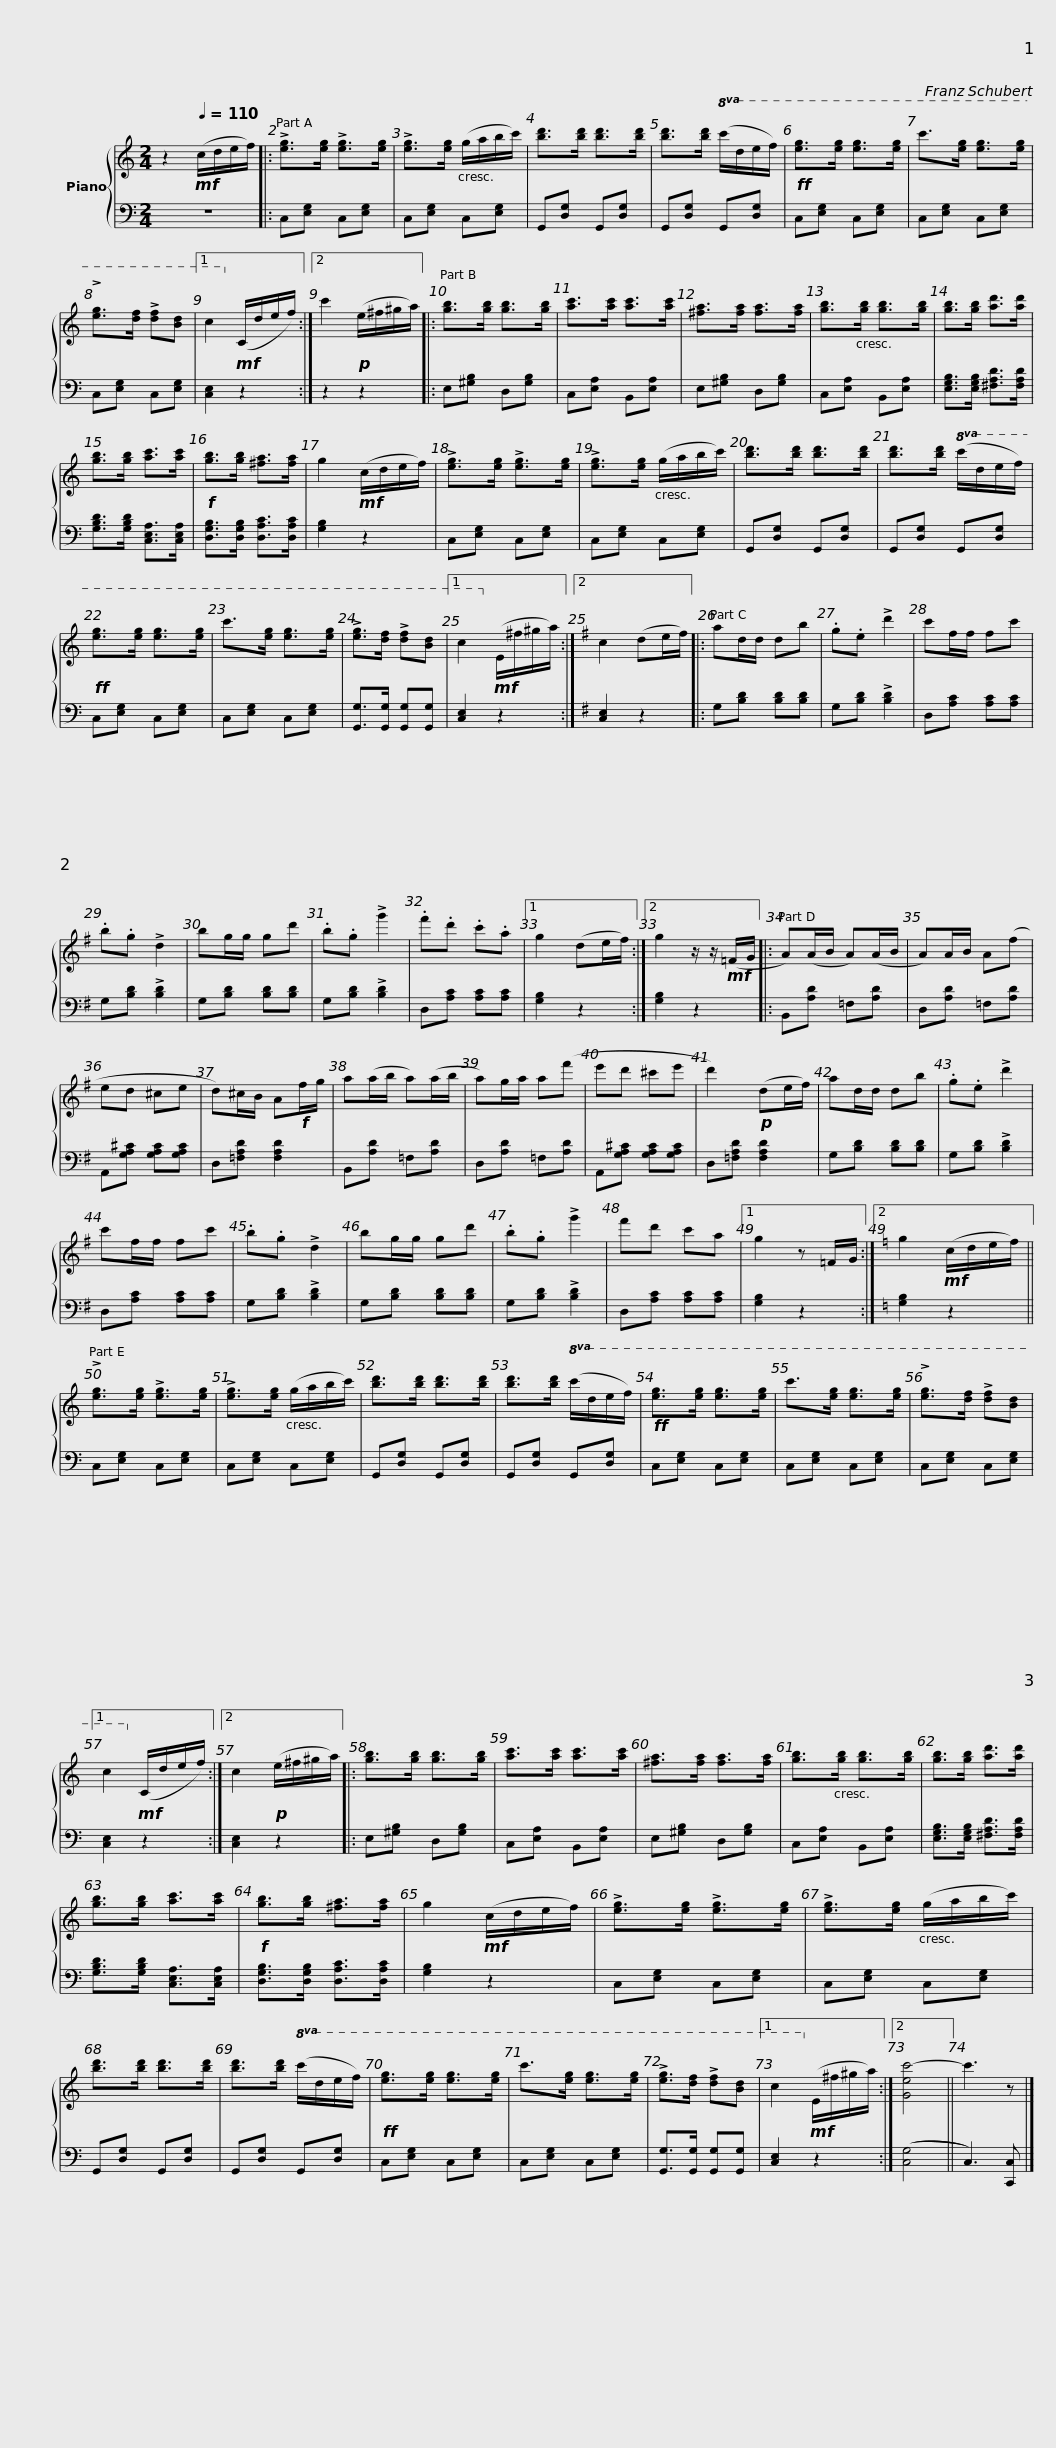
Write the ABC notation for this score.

X:1
%%score { 1 | 2 }
L:1/8
M:2/4
I:linebreak $
K:C
V:1 treble
V:2 bass
V:1
 z2!mf![Q:1/4=110] (c/d/e/f/) |: !>![eg]>[eg] !>![eg]>[eg] | !>![eg]>[eg] (g/a/b/c'/) | [bd']>[bd'] [bd']>[bd'] | [bd']>[bd']!8va(! (c'/d'/e'/f'/) | %5
!ff! [e'g']>[e'g'] [e'g']>[e'g'] |$ c''>[e'g'] [e'g']>[e'g'] | !>![e'g']>[d'f'] !>![d'f'][bd'] |1 c'2!8va)!!mf! (c/d/e/f/) :|2 c'2!p! (e/^f/^g/a/) |: %10
 [gb]>[gb] [gb]>[gb] | [ac']>[ac'] [ac']>[ac'] |$ [^fa]>[fa] [fa]>[fa] | [gb]>[gb] [gb]>[gb] | [gb]>[gb] [ad']>[ad'] | %15
 [gb]>[gb] [ac']>[ac'] |!f! [gb]>[gb] [^fa]>[fa] | g2!mf! (c/d/e/f/) | !>![eg]>[eg] !>![eg]>[eg] |$ !>![eg]>[eg] (g/a/b/c'/) | %20
 [bd']>[bd'] [bd']>[bd'] | [bd']>[bd']!8va(! (c'/d'/e'/f'/) |!ff! [e'g']>[e'g'] [e'g']>[e'g'] | c''>[e'g'] [e'g']>[e'g'] | !>![e'g']>[d'f'] !>![d'f'][bd'] |1$ %25
 c'2!8va)!!mf! (e/^f/^g/a/) :|2[K:G] c2 (de/f/) |: ad/d/ db | .g.e !>!d'2 | c'f/f/ fc' | %30
 .b.g !>!d2 | bg/g/ gd' | .b.g !>!g'2 | .f'.d' .c'.a |1$ g2 (de/f/) :|2 %35
 g2 z/ z/!mf! (=F/G/ |: A)(A/B/ A)(A/B/ | A)A/B/ A(f | ed ^ce | d)^c/B/ A!f!f/g/ | %40
 a(a/b/ a)(a/b/ |$ a)g/a/ a(f' | e'd' ^c'e' | d'2)!p! (de/f/) | ad/d/ db | %45
 .g.e !>!d'2 | c'f/f/ fc' | .b.g !>!d2 |$ bg/g/ gd' | .b.g !>!g'2 | %50
 f'd' c'a |1 g2 z =F/G/ :|2[K:C] g2!mf! (c/d/e/f/) || !>![eg]>[eg] !>![eg]>[eg] | !>![eg]>[eg] (g/a/b/c'/) |$ %55
 [bd']>[bd'] [bd']>[bd'] | [bd']>[bd']!8va(! (c'/d'/e'/f'/) |!ff! [e'g']>[e'g'] [e'g']>[e'g'] | c''>[e'g'] [e'g']>[e'g'] | !>![e'g']>[d'f'] !>![d'f'][bd'] |1 %60
 c'2!8va)!!mf! (c/d/e/f/) :|2 c2!p! (e/^f/^g/a/) |:$ [gb]>[gb] [gb]>[gb] | [ac']>[ac'] [ac']>[ac'] | [^fa]>[fa] [fa]>[fa] | %65
 [gb]>[gb] [gb]>[gb] | [gb]>[gb] [ad']>[ad'] | [gb]>[gb] [ac']>[ac'] |!f! [gb]>[gb] [^fa]>[fa] |$ g2!mf! (c/d/e/f/) | %70
 !>![eg]>[eg] !>![eg]>[eg] | !>![eg]>[eg] (g/a/b/c'/) | [bd']>[bd'] [bd']>[bd'] | [bd']>[bd']!8va(! (c'/d'/e'/f'/) |!ff! [e'g']>[e'g'] [e'g']>[e'g'] | %75
 c''>[e'g'] [e'g']>[e'g'] |$ !>![e'g']>[d'f'] !>![d'f'][bd'] |1 c'2!8va)!!mf! (e/^f/^g/a/) :|2 [Gec'-]4 || c'3 z |] %80
V:2
 z4 |: C,[E,G,] C,[E,G,] | C,[E,G,] C,[E,G,] | G,,[D,G,] G,,[D,G,] | G,,[D,G,] G,,[D,G,] | %5
 C,[E,G,] C,[E,G,] |$ C,[E,G,] C,[E,G,] | C,[E,G,] C,[E,G,] |1 [C,E,]2 z2 :|2 z2 z2 |: %10
 E,[^G,B,] D,[G,B,] | C,[E,A,] B,,[E,A,] |$ E,[^G,B,] D,[G,B,] | C,[E,A,] B,,[E,A,] | [E,G,B,]>[E,G,B,] [^F,A,D]>[F,A,D] | %15
 [G,B,D]>[G,B,D] [C,E,A,]>[C,E,A,] | [D,G,B,]>[D,G,B,] [D,A,C]>[D,A,C] | [G,B,]2 z2 | C,[E,G,] C,[E,G,] |$ C,[E,G,] C,[E,G,] | %20
 G,,[D,G,] G,,[D,G,] | G,,[D,G,] G,,[D,G,] | C,[E,G,] C,[E,G,] | C,[E,G,] C,[E,G,] | [G,,G,]>[G,,G,] [G,,G,][G,,G,] |1$ %25
 [C,E,]2 z2 :|2[K:G] [C,E,]2 z2 |: G,[B,D] [B,D][B,D] | G,[B,D] !>![B,D]2 | D,[A,C] [A,C][A,C] | %30
 G,[B,D] !>![B,D]2 | G,[B,D] [B,D][B,D] | G,[B,D] !>![B,D]2 | D,[A,C] [A,C][A,C] |1$ [G,B,]2 z2 :|2 %35
 [G,B,]2 z2 |: B,,[A,D] =F,[A,D] | D,[A,D] =F,[A,D] | A,,[G,A,^C] [G,A,C][G,A,C] | D,[=F,A,D] [F,A,D]2 | %40
 B,,[A,D] =F,[A,D] |$ D,[A,D] =F,[A,D] | A,,[G,A,^C] [G,A,C][G,A,C] | D,[=F,A,D] [F,A,D]2 | G,[B,D] [B,D][B,D] | %45
 G,[B,D] !>![B,D]2 | D,[A,C] [A,C][A,C] | G,[B,D] !>![B,D]2 |$ G,[B,D] [B,D][B,D] | G,[B,D] !>![B,D]2 | %50
 D,[A,C] [A,C][A,C] |1 [G,B,]2 z2 :|2[K:C] [G,B,]2 z2 || C,[E,G,] C,[E,G,] | C,[E,G,] C,[E,G,] |$ %55
 G,,[D,G,] G,,[D,G,] | G,,[D,G,] G,,[D,G,] | C,[E,G,] C,[E,G,] | C,[E,G,] C,[E,G,] | C,[E,G,] C,[E,G,] |1 %60
 [C,E,]2 z2 :|2 [C,E,]2 z2 |:$ E,[^G,B,] D,[G,B,] | C,[E,A,] B,,[E,A,] | E,[^G,B,] D,[G,B,] | %65
 C,[E,A,] B,,[E,A,] | [E,G,B,]>[E,G,B,] [^F,A,D]>[F,A,D] | [G,B,D]>[G,B,D] [C,E,A,]>[C,E,A,] | [D,G,B,]>[D,G,B,] [D,A,C]>[D,A,C] |$ [G,B,]2 z2 | %70
 C,[E,G,] C,[E,G,] | C,[E,G,] C,[E,G,] | G,,[D,G,] G,,[D,G,] | G,,[D,G,] G,,[D,G,] | C,[E,G,] C,[E,G,] | %75
 C,[E,G,] C,[E,G,] |$ [G,,G,]>[G,,G,] [G,,G,][G,,G,] |1 [C,E,]2 z2 :|2 (([C,G,]4 || C,3)) [C,,C,] |] %80
